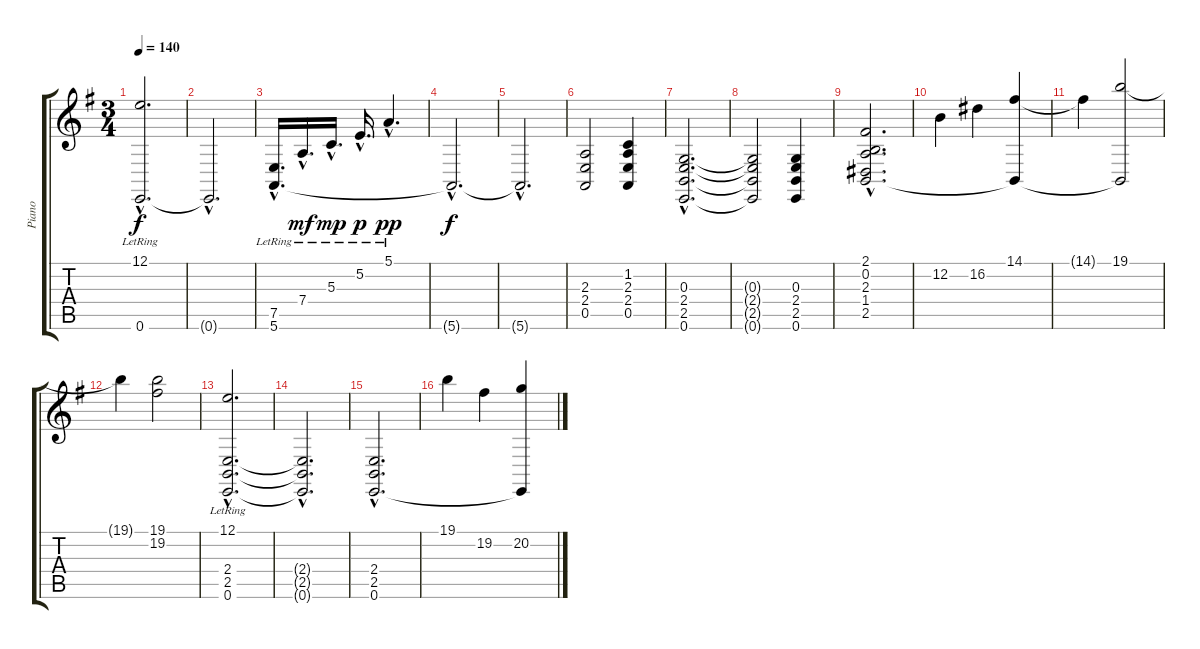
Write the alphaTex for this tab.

\track ("Piano" "Piano") {instrument acousticgrandpiano}
\staff {score tabs}
\tuning (E4 B3 G3 D3 A2 E2) {hide}
\ts (3 4)
\tempo 140
\clef g2
\ks g
(12.1{hac lr} 0.6{hac}).2{d dy f} |
0.6{hac t}.2{d} |
(7.5{hac lr} 5.6{hac}).16{d} 7.4{hac lr}.16{d dy mf} 5.3{hac lr}.16{d dy mp} 5.2{hac lr}.16{d dy p} 5.1{hac lr}.4{d dy pp} |
5.6{hac t}.2{d dy f} |
5.6{hac t}.2{d} |
(2.3 2.4 0.5).2 (1.2 2.3 2.4 0.5).4 |
(0.3{hac} 2.4{hac} 2.5{hac} 0.6{hac}).2{d} |
(0.3{t} 2.4{t} 2.5{t} 0.6{t}).2 (0.3 2.4 2.5 0.6).4 |
(2.1{hac} 0.2{hac} 2.3{hac} 1.4{hac} 2.5{hac}).2{d} |
12.2.4 16.2.4 (14.1 2.5{t}).4 |
14.1{t}.4 (19.1 2.5{t}).2 |
19.1{t}.4 (19.1 19.2).2 |
(12.1{hac lr} 2.4{hac} 2.5{hac} 0.6{hac}).2{d} |
(2.4{hac t} 2.5{hac t} 0.6{hac t}).2{d} |
(2.4{hac} 2.5{hac} 0.6{hac}).2{d} |
19.1.4 19.2.4 (20.2 0.6{t}).4
